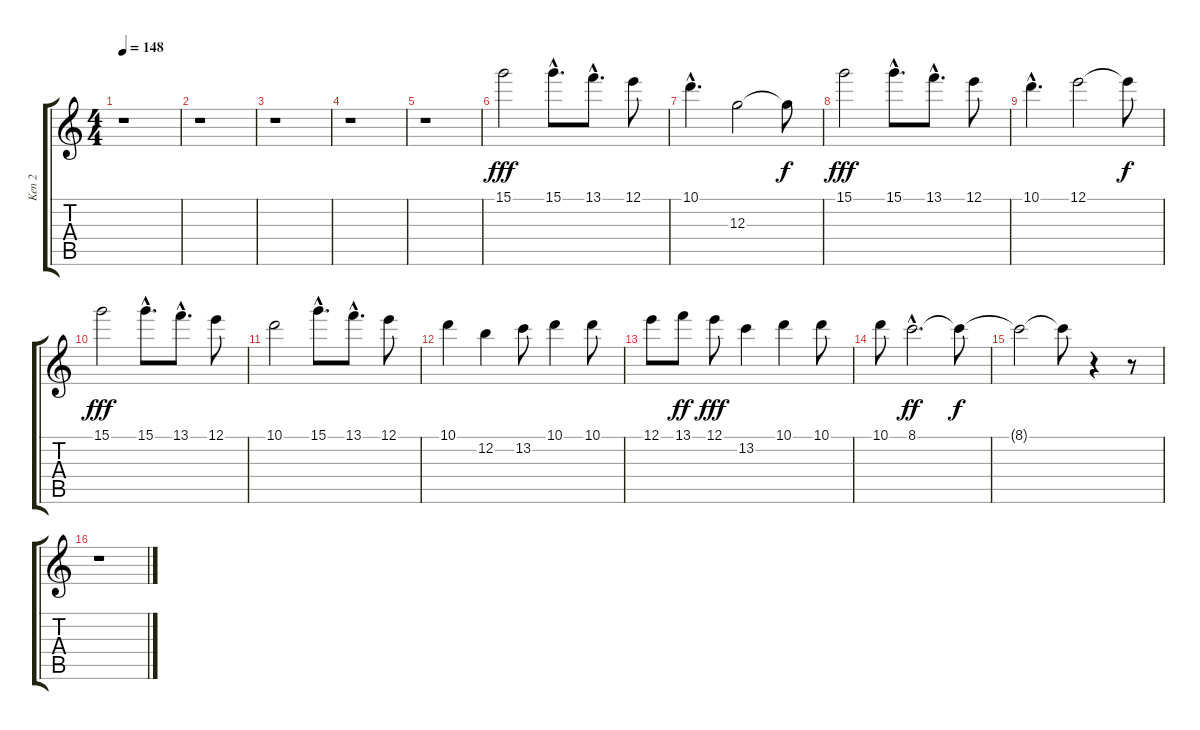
\track ("Ken 2" "Ken 2") {instrument distortionguitar}
\staff {score tabs}
\tuning (E4 B3 G3 D3 A2 E2) {hide}
\ts (4 4)
\tempo 148
\clef g2
\ks c
r.1{dy f} |
r.1 |
r.1 |
r.1 |
r.1 |
15.1.2{dy fff} 15.1{hac}.8{d} 13.1{hac}.8{d} 12.1.8 |
10.1{hac}.4{d} 12.3.2 12.3{t}.8{dy f} |
15.1.2{dy fff} 15.1{hac}.8{d} 13.1{hac}.8{d} 12.1.8 |
10.1{hac}.4{d} 12.1.2 12.1{t}.8{dy f} |
15.1.2{dy fff} 15.1{hac}.8{d} 13.1{hac}.8{d} 12.1.8 |
10.1.2 15.1{hac}.8{d} 13.1{hac}.8{d} 12.1.8 |
10.1.4 12.2.4 13.2.8 10.1.4 10.1.8 |
12.1.8 13.1.8{dy ff} 12.1.8{dy fff} 13.2.4 10.1.4 10.1.8 |
10.1.8 8.1{hac}.2{d dy ff} 8.1{t}.8{dy f} |
8.1{t}.2 8.1{t}.8 r.4 r.8 |
r.1
